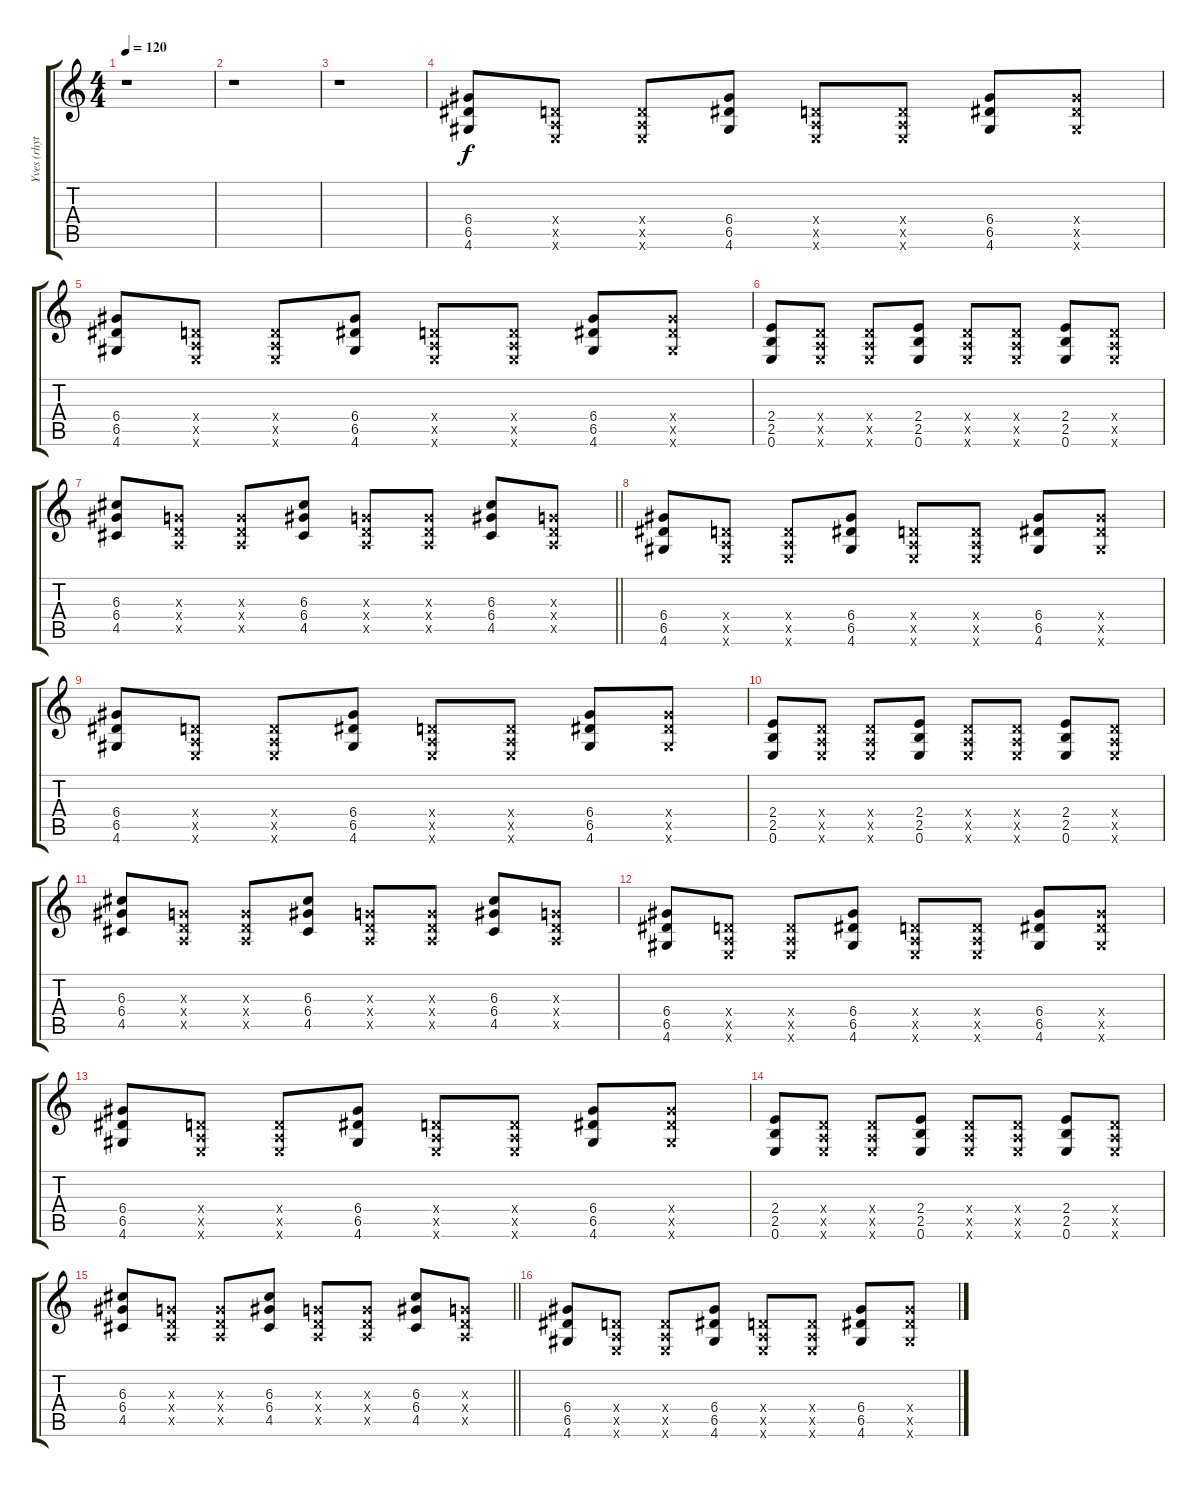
\track ("Yves (rhythm guitare)" "Yves (rhyt") {instrument overdrivenguitar}
\staff {score tabs}
\tuning (E4 B3 G3 D3 A2 E2) {hide}
\ts (4 4)
\tempo 120
\clef g2
\ks c
r.1{dy f} |
r.1 |
r.1 |
(6.4 6.5 4.6).8 (0.4{x} 0.5{x} 0.6{x}).8 (0.4{x} 0.5{x} 0.6{x}).8 (6.4 6.5 4.6).8 (0.4{x} 0.5{x} 0.6{x}).8 (0.4{x} 0.5{x} 0.6{x}).8 (6.4 6.5 4.6).8 (6.4{x} 6.5{x} 4.6{x}).8 |
(6.4 6.5 4.6).8 (0.4{x} 0.5{x} 0.6{x}).8 (0.4{x} 0.5{x} 0.6{x}).8 (6.4 6.5 4.6).8 (0.4{x} 0.5{x} 0.6{x}).8 (0.4{x} 0.5{x} 0.6{x}).8 (6.4 6.5 4.6).8 (6.4{x} 6.5{x} 4.6{x}).8 |
(2.4 2.5 0.6).8 (0.4{x} 0.5{x} 0.6{x}).8 (0.4{x} 0.5{x} 0.6{x}).8 (2.4 2.5 0.6).8 (0.4{x} 0.5{x} 0.6{x}).8 (0.4{x} 0.5{x} 0.6{x}).8 (2.4 2.5 0.6).8 (0.4{x} 0.5{x} 0.6{x}).8 |
\barLineRight lightlight
(6.3 6.4 4.5).8 (0.3{x} 0.4{x} 0.5{x}).8 (0.3{x} 0.4{x} 0.5{x}).8 (6.3 6.4 4.5).8 (0.3{x} 0.4{x} 0.5{x}).8 (0.3{x} 0.4{x} 0.5{x}).8 (6.3 6.4 4.5).8 (0.3{x} 0.4{x} 0.5{x}).8 |
(6.4 6.5 4.6).8 (0.4{x} 0.5{x} 0.6{x}).8 (0.4{x} 0.5{x} 0.6{x}).8 (6.4 6.5 4.6).8 (0.4{x} 0.5{x} 0.6{x}).8 (0.4{x} 0.5{x} 0.6{x}).8 (6.4 6.5 4.6).8 (6.4{x} 6.5{x} 4.6{x}).8 |
(6.4 6.5 4.6).8 (0.4{x} 0.5{x} 0.6{x}).8 (0.4{x} 0.5{x} 0.6{x}).8 (6.4 6.5 4.6).8 (0.4{x} 0.5{x} 0.6{x}).8 (0.4{x} 0.5{x} 0.6{x}).8 (6.4 6.5 4.6).8 (6.4{x} 6.5{x} 4.6{x}).8 |
(2.4 2.5 0.6).8 (0.4{x} 0.5{x} 0.6{x}).8 (0.4{x} 0.5{x} 0.6{x}).8 (2.4 2.5 0.6).8 (0.4{x} 0.5{x} 0.6{x}).8 (0.4{x} 0.5{x} 0.6{x}).8 (2.4 2.5 0.6).8 (0.4{x} 0.5{x} 0.6{x}).8 |
(6.3 6.4 4.5).8 (0.3{x} 0.4{x} 0.5{x}).8 (0.3{x} 0.4{x} 0.5{x}).8 (6.3 6.4 4.5).8 (0.3{x} 0.4{x} 0.5{x}).8 (0.3{x} 0.4{x} 0.5{x}).8 (6.3 6.4 4.5).8 (0.3{x} 0.4{x} 0.5{x}).8 |
(6.4 6.5 4.6).8 (0.4{x} 0.5{x} 0.6{x}).8 (0.4{x} 0.5{x} 0.6{x}).8 (6.4 6.5 4.6).8 (0.4{x} 0.5{x} 0.6{x}).8 (0.4{x} 0.5{x} 0.6{x}).8 (6.4 6.5 4.6).8 (6.4{x} 6.5{x} 4.6{x}).8 |
(6.4 6.5 4.6).8 (0.4{x} 0.5{x} 0.6{x}).8 (0.4{x} 0.5{x} 0.6{x}).8 (6.4 6.5 4.6).8 (0.4{x} 0.5{x} 0.6{x}).8 (0.4{x} 0.5{x} 0.6{x}).8 (6.4 6.5 4.6).8 (6.4{x} 6.5{x} 4.6{x}).8 |
(2.4 2.5 0.6).8 (0.4{x} 0.5{x} 0.6{x}).8 (0.4{x} 0.5{x} 0.6{x}).8 (2.4 2.5 0.6).8 (0.4{x} 0.5{x} 0.6{x}).8 (0.4{x} 0.5{x} 0.6{x}).8 (2.4 2.5 0.6).8 (0.4{x} 0.5{x} 0.6{x}).8 |
\barLineRight lightlight
(6.3 6.4 4.5).8 (0.3{x} 0.4{x} 0.5{x}).8 (0.3{x} 0.4{x} 0.5{x}).8 (6.3 6.4 4.5).8 (0.3{x} 0.4{x} 0.5{x}).8 (0.3{x} 0.4{x} 0.5{x}).8 (6.3 6.4 4.5).8 (0.3{x} 0.4{x} 0.5{x}).8 |
(6.4 6.5 4.6).8 (0.4{x} 0.5{x} 0.6{x}).8 (0.4{x} 0.5{x} 0.6{x}).8 (6.4 6.5 4.6).8 (0.4{x} 0.5{x} 0.6{x}).8 (0.4{x} 0.5{x} 0.6{x}).8 (6.4 6.5 4.6).8 (6.4{x} 6.5{x} 4.6{x}).8
